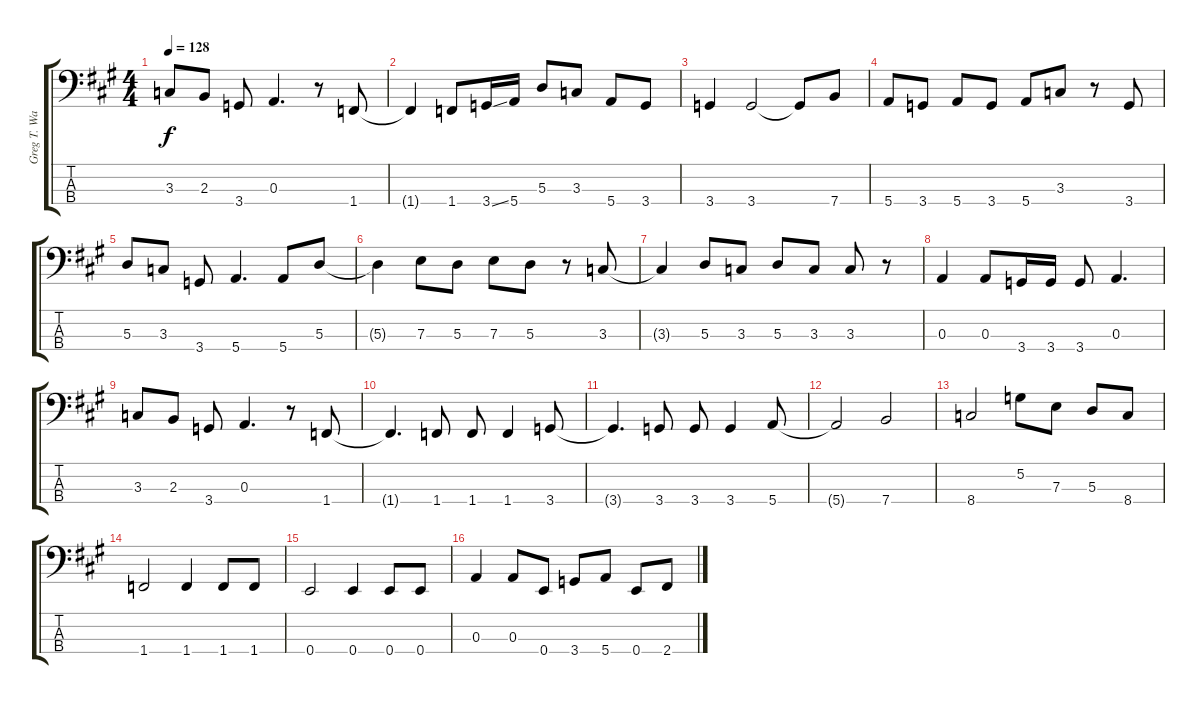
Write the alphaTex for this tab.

\track ("Greg T. Walker Bass" "Greg T. Wa") {instrument electricbassfinger}
\staff {score tabs}
\tuning (G2 D2 A1 E1) {hide}
\ts (4 4)
\tempo 128
\clef f4
\ks a
3.3.8{dy f} 2.3.8 3.4.8 0.3.4{d} r.8 1.4.8 |
1.4{t}.4 1.4.8 3.4{ss}.16 5.4.16 5.3.8 3.3.8 5.4.8 3.4.8 |
3.4.4 3.4.2 3.4{t}.8 7.4.8 |
5.4.8 3.4.8 5.4.8 3.4.8 5.4.8 3.3.8 r.8 3.4.8 |
5.3.8 3.3.8 3.4.8 5.4.4{d} 5.4.8 5.3.8 |
5.3{t}.4 7.3.8 5.3.8 7.3.8 5.3.8 r.8 3.3.8 |
3.3{t}.4 5.3.8 3.3.8 5.3.8 3.3.8 3.3.8 r.8 |
0.3.4 0.3.8 3.4.16 3.4.16 3.4.8 0.3.4{d} |
3.3.8 2.3.8 3.4.8 0.3.4{d} r.8 1.4.8 |
1.4{t}.4{d} 1.4.8 1.4.8 1.4.4 3.4.8 |
3.4{t}.4{d} 3.4.8 3.4.8 3.4.4 5.4.8 |
5.4{t}.2 7.4.2 |
8.4.2 5.2.8 7.3.8 5.3.8 8.4.8 |
1.4.2 1.4.4 1.4.8 1.4.8 |
0.4.2 0.4.4 0.4.8 0.4.8 |
0.3.4 0.3.8 0.4.8 3.4.8 5.4.8 0.4.8 2.4.8
